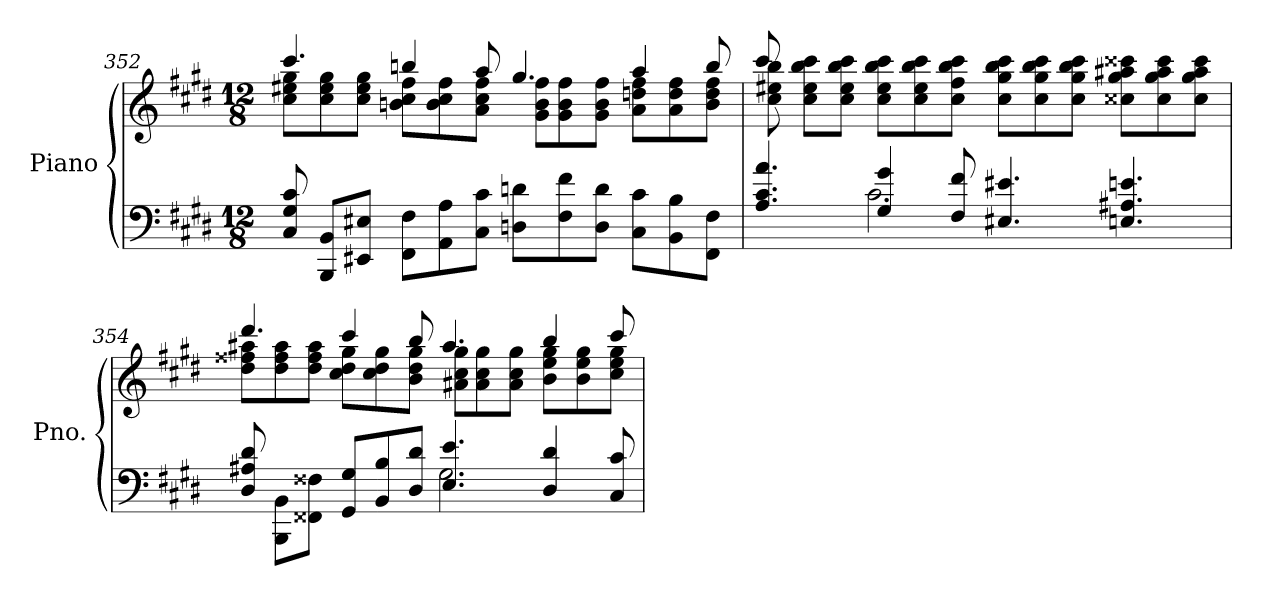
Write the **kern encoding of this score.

**kern	**kern
*part1	*part1
*staff2	*staff1
*I"Piano	*
*I'Pno.	*
*clefF4	*clefG2
*k[f#c#g#d#]	*k[f#c#g#d#]
*M12/8	*M12/8
=352	=352
*	*^
8C#/ 8G#/ 8c#/	4.ccc#/	8cc#\ 8ee#X\ 8gg#\L
8BBB/ 8BB/L	.	8cc#\ 8ee#\ 8gg#\
8EE#X/ 8E#X/J	.	8cc#\ 8ee#\ 8gg#\J
8FF#\ 8F#\L	4bbn/	8bn\ 8cc#\ 8ff#\L
8AA\ 8A\	.	8b\ 8cc#\ 8ff#\
8C#\ 8c#\J	8aa/	8a\ 8cc#\ 8ff#\J
8Dn\ 8dn\L	4.gg#/	8g#\ 8b\ 8ff#\L
8F#\ 8f#\	.	8g#\ 8b\ 8ff#\
8D\ 8d\J	.	8g#\ 8b\ 8ff#\J
8C#\ 8c#\L	4aa/	8a\ 8ddn\ 8ff#\L
8BB\ 8B\	.	8a\ 8dd\ 8ff#\
8FF#\ 8F#\J	8bb/	8b\ 8dd\ 8ff#\J
!!LO:LB:g=z	!!
=353	=353	=353
*^	*	*
4.A/ 4.c#/ 4.a/	4.ryy	8ccc#/	8cc#\ 8ee#X\ 8bb\
.	.	8cc#\ 8ee#\ 8bb\ 8ccc#\L	8ryy
.	.	8cc#\ 8ee#\ 8bb\ 8ccc#\J	4ryy
4G#/ 4g#/	2.c#\	8cc#\ 8ee#\ 8bb\ 8ccc#\L	.
.	.	8cc#\ 8ee#\ 8bb\ 8ccc#\	1ryy
8F#/ 8f#/	.	8cc#\ 8ff#\ 8bb\ 8ccc#\J	.
4.E#X/ 4.e#X/	.	8cc#\ 8gg#\ 8bb\ 8ccc#\L	.
.	.	8cc#\ 8gg#\ 8bb\ 8ccc#\	.
.	.	8cc#\ 8gg#\ 8bb\ 8ccc#\J	.
4.En/ 4.A#X/ 4.en/	4.ryy	8cc##X\ 8gg#\ 8aa#X\ 8ccc##X\L	.
.	.	8cc##\ 8gg#\ 8aa#\ 8ccc##\	.
.	.	8cc##\ 8gg#\ 8aa#\ 8ccc##\J	.
=354	=354	=354	=354
8D#/ 8A#X/ 8d#/	2.ryy	4.ddd#/	8dd#\ 8ff##X\ 8aa#X\L
8BBB\ 8BB\L	.	.	8dd#\ 8ff##\ 8aa#\
8FF##X\ 8F##X\J	.	.	8dd#\ 8ff##\ 8aa#\J
8GG#/ 8G#/L	.	4ccc#/	8cc#\ 8dd#\ 8gg#\L
8BB/ 8B/	.	.	8cc#\ 8dd#\ 8gg#\
8D#/ 8d#/J	.	8bb/	8b\ 8dd#\ 8gg#\J
4.E/ 4.e/	2.G#\	4.aa#/	8a#X\ 8cc#\ 8gg#\L
.	.	.	8a#\ 8cc#\ 8gg#\
.	.	.	8a#\ 8cc#\ 8gg#\J
4D#/ 4d#/	.	4bb/	8b\ 8ee\ 8gg#\L
.	.	.	8b\ 8ee\ 8gg#\
8C#/ 8c#/	.	8ccc#/	8cc#\ 8ee\ 8gg#\J
*v	*v	*	*
*	*v	*v
=	=
*-	*-
